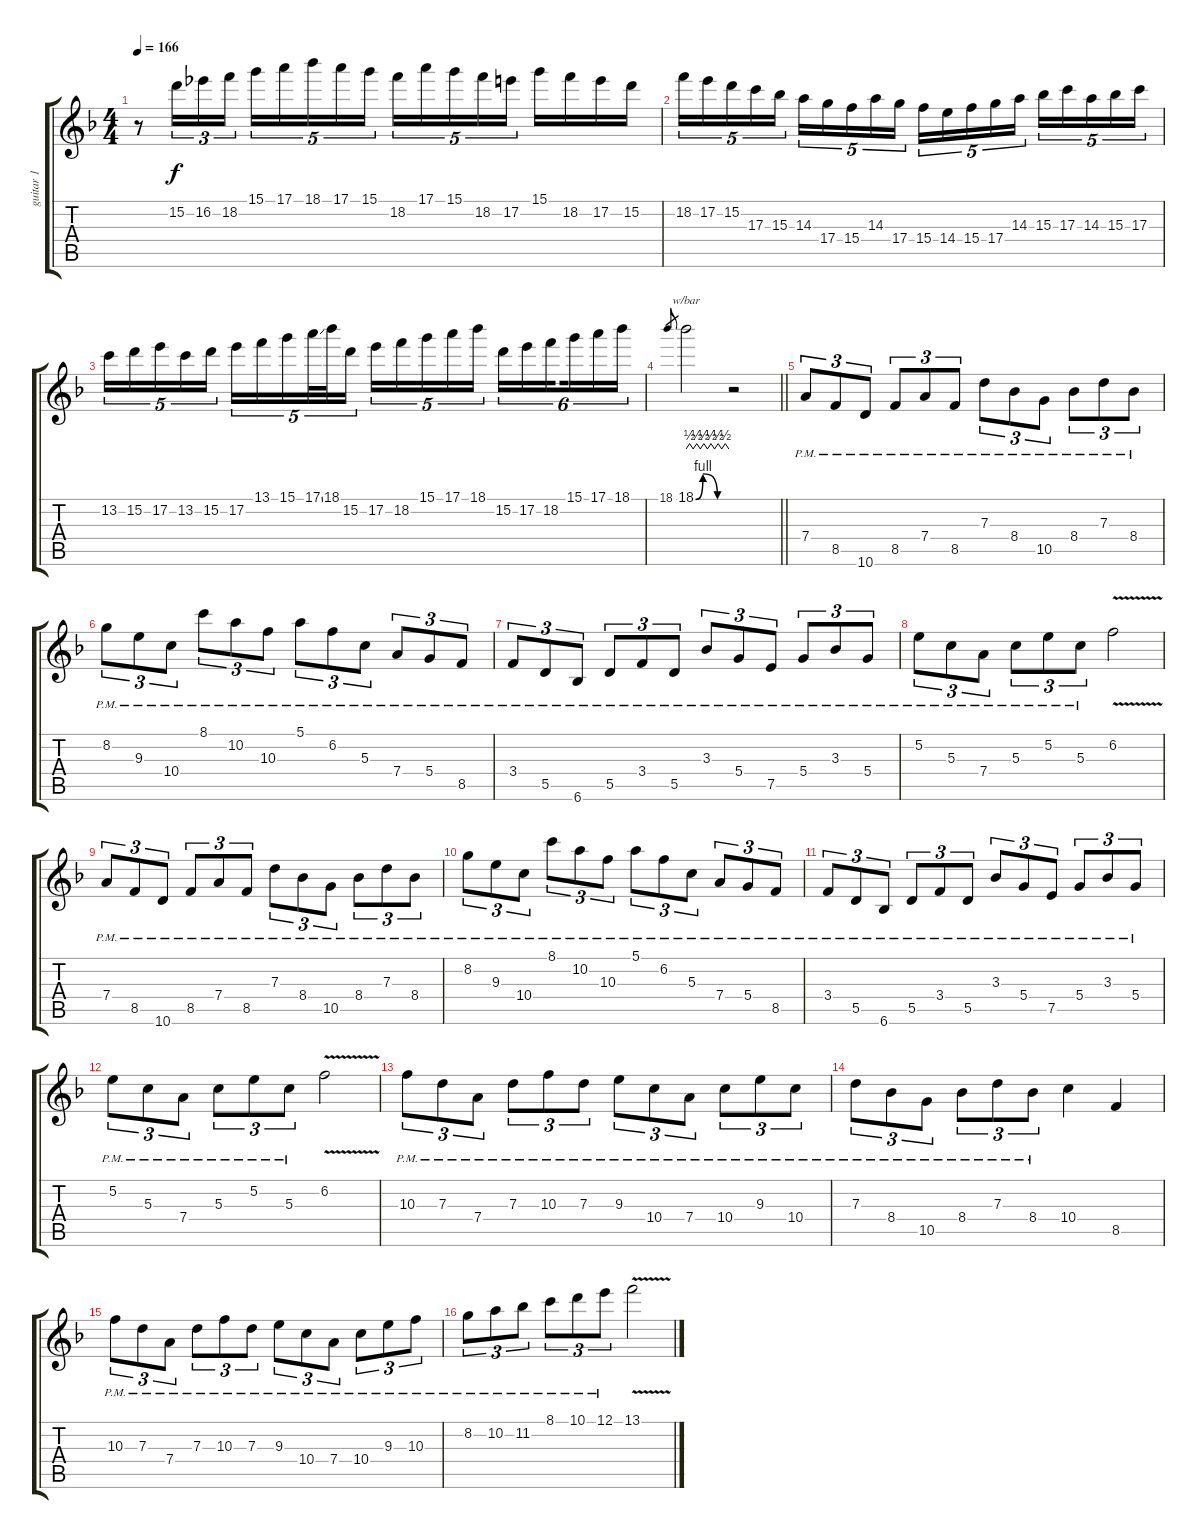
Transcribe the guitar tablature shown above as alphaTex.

\track ("guitar 1" "guitar 1") {instrument overdrivenguitar}
\staff {score tabs}
\tuning (E4 B3 G3 D3 A2 E2) {hide}
\ts (4 4)
\tempo 166
\clef g2
\ks dminor
r.8{dy f} 15.2.16{tu (3 2)} 16.2.16{tu (3 2)} 18.2.16{tu (3 2)} 15.1.16{tu (5 4)} 17.1.16{tu (5 4)} 18.1.16{tu (5 4)} 17.1.16{tu (5 4)} 15.1.16{tu (5 4)} 18.2.16{tu (5 4)} 17.1.16{tu (5 4)} 15.1.16{tu (5 4)} 18.2.16{tu (5 4)} 17.2.16{tu (5 4)} 15.1.16 18.2.16 17.2.16 15.2.16 |
18.2.16{tu (5 4)} 17.2.16{tu (5 4)} 15.2.16{tu (5 4)} 17.3.16{tu (5 4)} 15.3.16{tu (5 4)} 14.3.16{tu (5 4)} 17.4.16{tu (5 4)} 15.4.16{tu (5 4)} 14.3.16{tu (5 4)} 17.4.16{tu (5 4)} 15.4.16{tu (5 4)} 14.4.16{tu (5 4)} 15.4.16{tu (5 4)} 17.4.16{tu (5 4)} 14.3.16{tu (5 4)} 15.3.16{tu (5 4)} 17.3.16{tu (5 4)} 14.3.16{tu (5 4)} 15.3.16{tu (5 4)} 17.3.16{tu (5 4)} |
13.2.16{tu (5 4)} 15.2.16{tu (5 4)} 17.2.16{tu (5 4)} 13.2.16{tu (5 4)} 15.2.16{tu (5 4)} 17.2.16{tu (5 4)} 13.1.16{tu (5 4)} 15.1.16{tu (5 4)} 17.1{ss}.32{tu (5 4)} 18.1.32{tu (5 4)} 15.2.16{tu (5 4)} 17.2.16{tu (5 4)} 18.2.16{tu (5 4)} 15.1.16{tu (5 4)} 17.1.16{tu (5 4)} 18.1.16{tu (5 4)} 15.2.16{tu (6 4)} 17.2.16{tu (6 4)} 18.2.16{tu (6 4) beam splitsecondary} 15.1.16{tu (6 4)} 17.1.16{tu (6 4)} 18.1.16{tu (6 4)} |
\barLineRight lightlight
18.1.8{gr} 18.1{be (custom 0 0 15 4 45 0 60 0)}.2{tbe (custom default 0 0 5 2 10 0 15 2 20 0 25 2 30 0 35 2 40 0 45 2 50 0 55 2 60 0)} r.2 |
7.4{pm}.8{tu (3 2) instrument overdrivenguitar} 8.5{pm}.8{tu (3 2)} 10.6{pm}.8{tu (3 2)} 8.5{pm}.8{tu (3 2)} 7.4{pm}.8{tu (3 2)} 8.5{pm}.8{tu (3 2)} 7.3{pm}.8{tu (3 2)} 8.4{pm}.8{tu (3 2)} 10.5{pm}.8{tu (3 2)} 8.4{pm}.8{tu (3 2)} 7.3{pm}.8{tu (3 2)} 8.4{pm}.8{tu (3 2)} |
8.2{pm}.8{tu (3 2)} 9.3{pm}.8{tu (3 2)} 10.4{pm}.8{tu (3 2)} 8.1{pm}.8{tu (3 2)} 10.2{pm}.8{tu (3 2)} 10.3{pm}.8{tu (3 2)} 5.1{pm}.8{tu (3 2)} 6.2{pm}.8{tu (3 2)} 5.3{pm}.8{tu (3 2)} 7.4{pm}.8{tu (3 2)} 5.4{pm}.8{tu (3 2)} 8.5{pm}.8{tu (3 2)} |
3.4{pm}.8{tu (3 2)} 5.5{pm}.8{tu (3 2)} 6.6{pm}.8{tu (3 2)} 5.5{pm}.8{tu (3 2)} 3.4{pm}.8{tu (3 2)} 5.5{pm}.8{tu (3 2)} 3.3{pm}.8{tu (3 2)} 5.4{pm}.8{tu (3 2)} 7.5{pm}.8{tu (3 2)} 5.4{pm}.8{tu (3 2)} 3.3{pm}.8{tu (3 2)} 5.4{pm}.8{tu (3 2)} |
5.2{pm}.8{tu (3 2)} 5.3{pm}.8{tu (3 2)} 7.4{pm}.8{tu (3 2)} 5.3{pm}.8{tu (3 2)} 5.2{pm}.8{tu (3 2)} 5.3{pm}.8{tu (3 2)} 6.2{v}.2 |
7.4{pm}.8{tu (3 2)} 8.5{pm}.8{tu (3 2)} 10.6{pm}.8{tu (3 2)} 8.5{pm}.8{tu (3 2)} 7.4{pm}.8{tu (3 2)} 8.5{pm}.8{tu (3 2)} 7.3{pm}.8{tu (3 2)} 8.4{pm}.8{tu (3 2)} 10.5{pm}.8{tu (3 2)} 8.4{pm}.8{tu (3 2)} 7.3{pm}.8{tu (3 2)} 8.4{pm}.8{tu (3 2)} |
8.2{pm}.8{tu (3 2)} 9.3{pm}.8{tu (3 2)} 10.4{pm}.8{tu (3 2)} 8.1{pm}.8{tu (3 2)} 10.2{pm}.8{tu (3 2)} 10.3{pm}.8{tu (3 2)} 5.1{pm}.8{tu (3 2)} 6.2{pm}.8{tu (3 2)} 5.3{pm}.8{tu (3 2)} 7.4{pm}.8{tu (3 2)} 5.4{pm}.8{tu (3 2)} 8.5{pm}.8{tu (3 2)} |
3.4{pm}.8{tu (3 2)} 5.5{pm}.8{tu (3 2)} 6.6{pm}.8{tu (3 2)} 5.5{pm}.8{tu (3 2)} 3.4{pm}.8{tu (3 2)} 5.5{pm}.8{tu (3 2)} 3.3{pm}.8{tu (3 2)} 5.4{pm}.8{tu (3 2)} 7.5{pm}.8{tu (3 2)} 5.4{pm}.8{tu (3 2)} 3.3{pm}.8{tu (3 2)} 5.4{pm}.8{tu (3 2)} |
5.2{pm}.8{tu (3 2)} 5.3{pm}.8{tu (3 2)} 7.4{pm}.8{tu (3 2)} 5.3{pm}.8{tu (3 2)} 5.2{pm}.8{tu (3 2)} 5.3{pm}.8{tu (3 2)} 6.2{v}.2 |
10.3{pm}.8{tu (3 2)} 7.3{pm}.8{tu (3 2)} 7.4{pm}.8{tu (3 2)} 7.3{pm}.8{tu (3 2)} 10.3{pm}.8{tu (3 2)} 7.3{pm}.8{tu (3 2)} 9.3{pm}.8{tu (3 2)} 10.4{pm}.8{tu (3 2)} 7.4{pm}.8{tu (3 2)} 10.4{pm}.8{tu (3 2)} 9.3{pm}.8{tu (3 2)} 10.4{pm}.8{tu (3 2)} |
7.3{pm}.8{tu (3 2)} 8.4{pm}.8{tu (3 2)} 10.5{pm}.8{tu (3 2)} 8.4{pm}.8{tu (3 2)} 7.3{pm}.8{tu (3 2)} 8.4{pm}.8{tu (3 2)} 10.4.4 8.5.4 |
10.3{pm}.8{tu (3 2)} 7.3{pm}.8{tu (3 2)} 7.4{pm}.8{tu (3 2)} 7.3{pm}.8{tu (3 2)} 10.3{pm}.8{tu (3 2)} 7.3{pm}.8{tu (3 2)} 9.3{pm}.8{tu (3 2)} 10.4{pm}.8{tu (3 2)} 7.4{pm}.8{tu (3 2)} 10.4{pm}.8{tu (3 2)} 9.3{pm}.8{tu (3 2)} 10.3{pm}.8{tu (3 2)} |
8.2{pm}.8{tu (3 2)} 10.2{pm}.8{tu (3 2)} 11.2{pm}.8{tu (3 2)} 8.1{pm}.8{tu (3 2)} 10.1{pm}.8{tu (3 2)} 12.1{pm}.8{tu (3 2)} 13.1{v}.2
